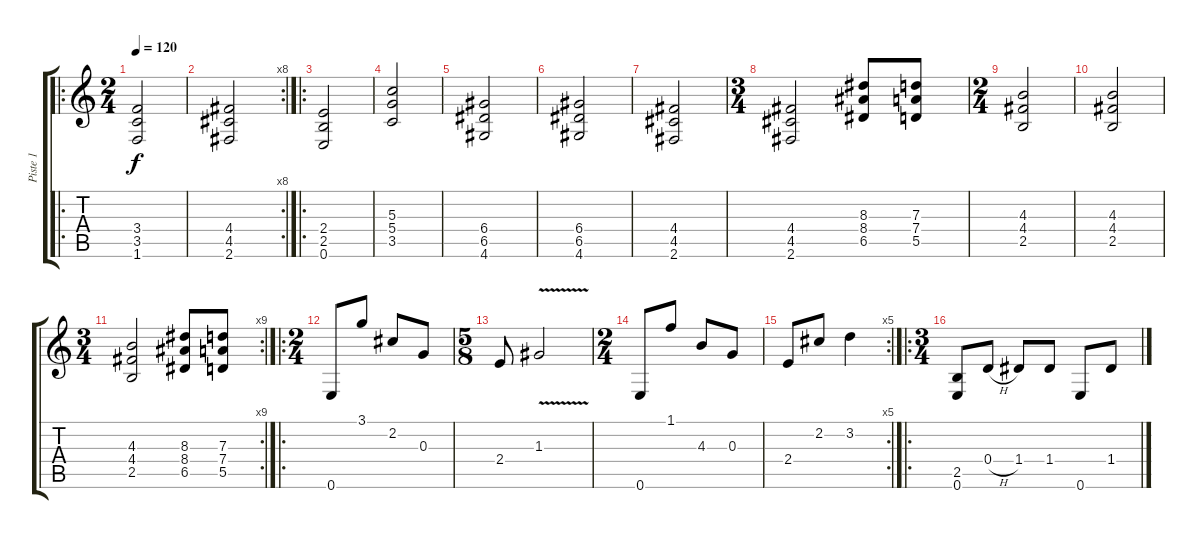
\track ("Piste 1" "Piste 1") {instrument distortionguitar}
\staff {score tabs}
\tuning (E4 B3 G3 D3 A2 E2) {hide}
\ro
\ts (2 4)
\tempo 120
\clef g2
\ks c
(3.4 3.5 1.6).2{dy f instrument distortionguitar} |
\rc 8
(4.4 4.5 2.6).2 |
\ro
(2.4 2.5 0.6).2 |
(5.3 5.4 3.5).2 |
(6.4 6.5 4.6).2 |
(6.4 6.5 4.6).2 |
(4.4 4.5 2.6).2 |
\ts (3 4)
(4.4 4.5 2.6).2 (8.3 8.4 6.5).8 (7.3 7.4 5.5).8 |
\ts (2 4)
(4.3 4.4 2.5).2 |
(4.3 4.4 2.5).2 |
\rc 9
\ts (3 4)
(4.3 4.4 2.5).2 (8.3 8.4 6.5).8 (7.3 7.4 5.5).8 |
\ro
\ts (2 4)
0.6.8 3.1.8 2.2.8 0.3.8 |
\ts (5 8)
2.4.8 1.3{v}.2 |
\ts (2 4)
0.6.8 1.1.8 4.3.8 0.3.8 |
\rc 5
2.4.8 2.2.8 3.2.4 |
\ro
\ts (3 4)
(2.5 0.6).8 0.4{h}.8 1.4.8 1.4.8 0.6.8 1.4.8
